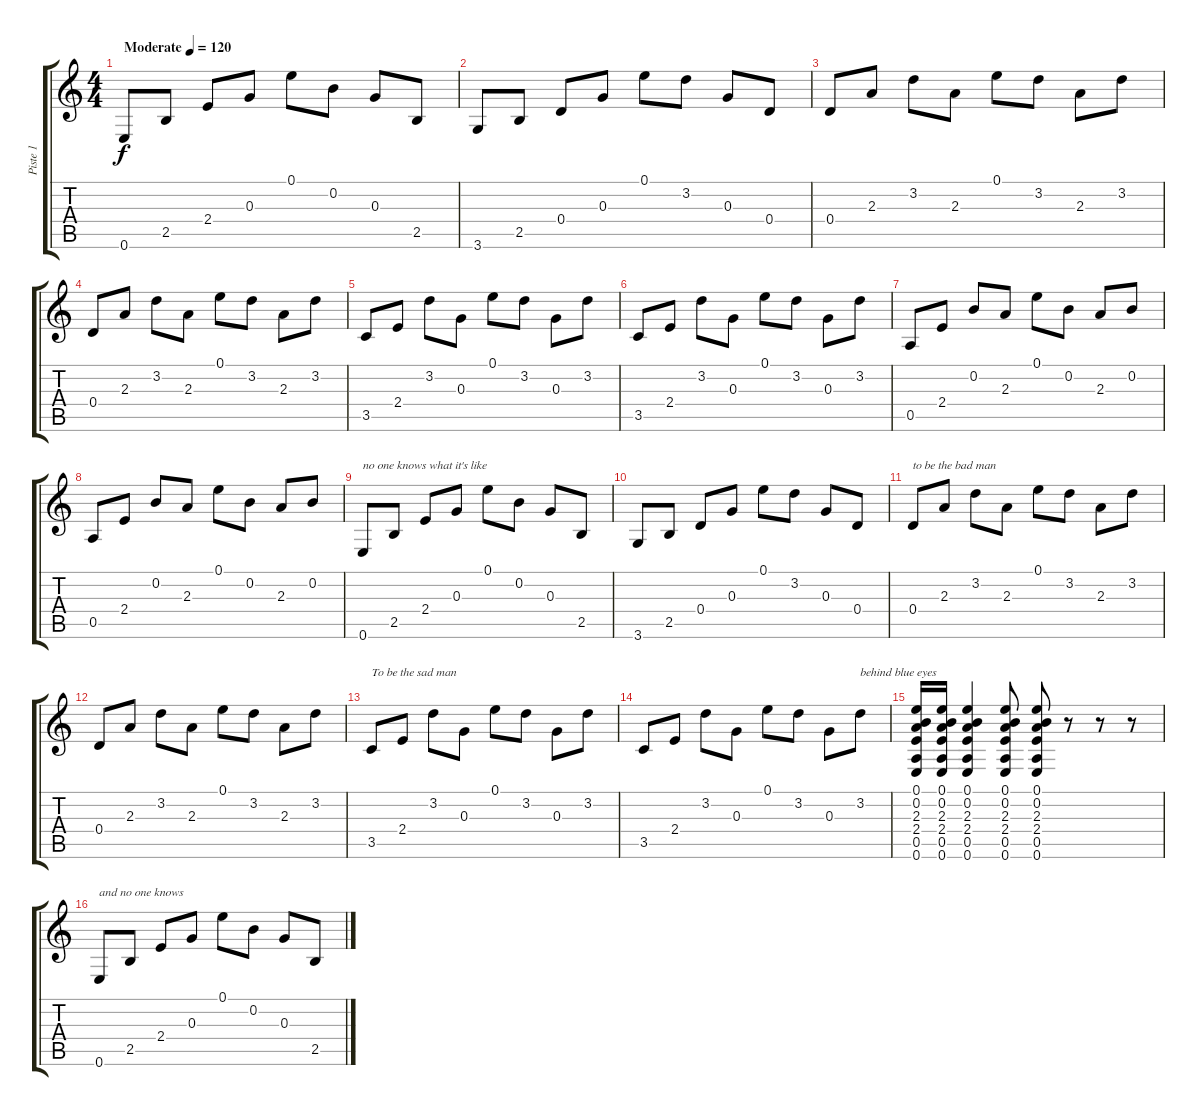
\track ("Piste 1" "Piste 1") {instrument acousticguitarsteel}
\staff {score tabs}
\tuning (E4 B3 G3 D3 A2 E2) {hide}
\ts (4 4)
\tempo (120 "Moderate")
\clef g2
\ks c
0.6.8{dy f instrument acousticguitarsteel} 2.5.8 2.4.8 0.3.8 0.1.8 0.2.8 0.3.8 2.5.8 |
3.6.8 2.5.8 0.4.8 0.3.8 0.1.8 3.2.8 0.3.8 0.4.8 |
0.4.8 2.3.8 3.2.8 2.3.8 0.1.8 3.2.8 2.3.8 3.2.8 |
0.4.8 2.3.8 3.2.8 2.3.8 0.1.8 3.2.8 2.3.8 3.2.8 |
3.5.8 2.4.8 3.2.8 0.3.8 0.1.8 3.2.8 0.3.8 3.2.8 |
3.5.8 2.4.8 3.2.8 0.3.8 0.1.8 3.2.8 0.3.8 3.2.8 |
0.5.8 2.4.8 0.2.8 2.3.8 0.1.8 0.2.8 2.3.8 0.2.8 |
0.5.8 2.4.8 0.2.8 2.3.8 0.1.8 0.2.8 2.3.8 0.2.8 |
0.6.8{txt "no one knows what it's like"} 2.5.8 2.4.8 0.3.8 0.1.8 0.2.8 0.3.8 2.5.8 |
3.6.8 2.5.8 0.4.8 0.3.8 0.1.8 3.2.8 0.3.8 0.4.8 |
0.4.8{txt "to be the bad man"} 2.3.8 3.2.8 2.3.8 0.1.8 3.2.8 2.3.8 3.2.8 |
0.4.8 2.3.8 3.2.8 2.3.8 0.1.8 3.2.8 2.3.8 3.2.8 |
3.5.8{txt "To be the sad man"} 2.4.8 3.2.8 0.3.8 0.1.8 3.2.8 0.3.8 3.2.8 |
3.5.8 2.4.8 3.2.8 0.3.8 0.1.8 3.2.8 0.3.8 3.2.8{txt "behind blue eyes"} |
(0.1 0.2 2.3 2.4 0.5 0.6).16 (0.1 0.2 2.3 2.4 0.5 0.6).16 (0.1 0.2 2.3 2.4 0.5 0.6).4 (0.1 0.2 2.3 2.4 0.5 0.6).8 (0.1 0.2 2.3 2.4 0.5 0.6).8 r.8 r.8 r.8 |
0.6.8{txt "and no one knows"} 2.5.8 2.4.8 0.3.8 0.1.8 0.2.8 0.3.8 2.5.8
